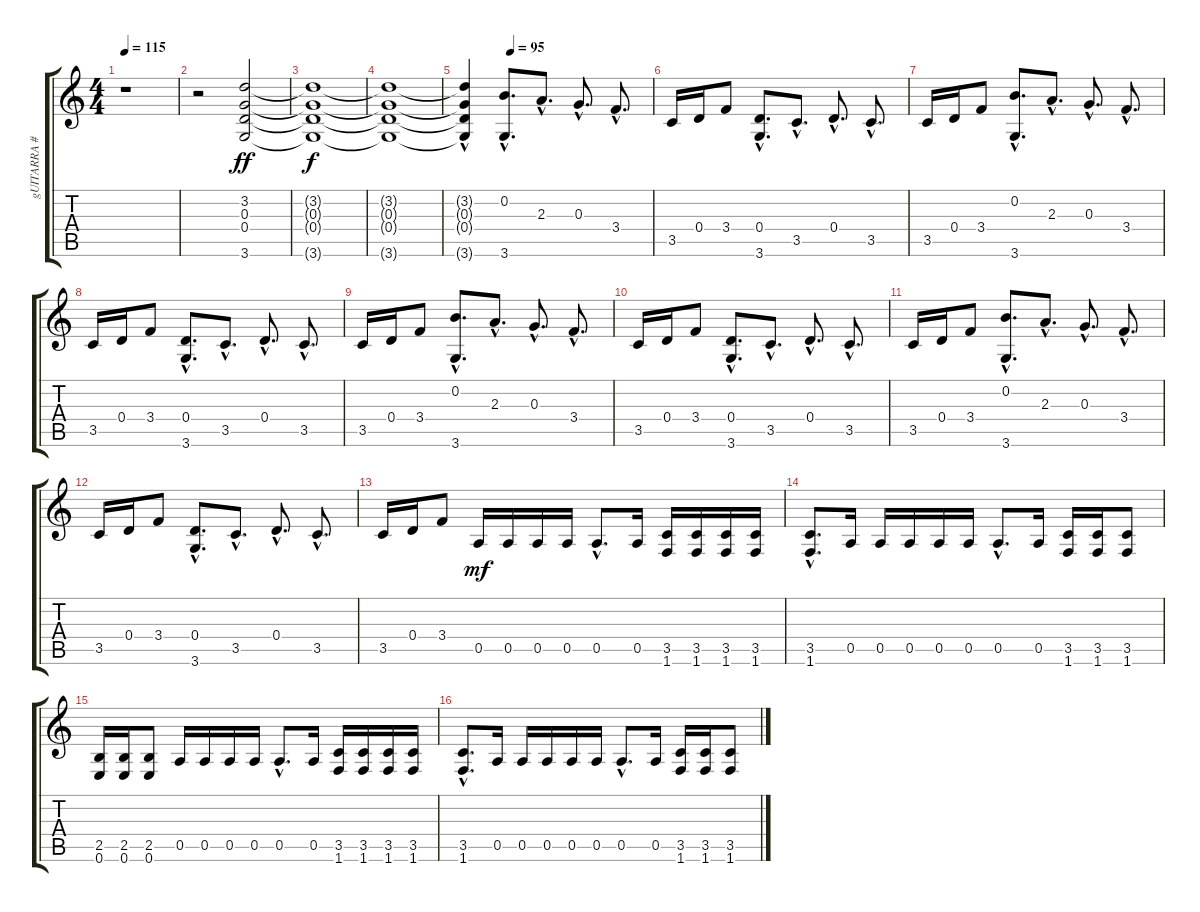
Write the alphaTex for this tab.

\track ("gUITARRA #1" "gUITARRA #") {instrument overdrivenguitar}
\staff {score tabs}
\tuning (E4 B3 G3 D3 A2 E2) {hide}
\ts (4 4)
\tempo 115
\clef g2
\ks c
r.1{dy ff instrument overdrivenguitar} |
r.2 (3.2 0.3 0.4 3.6).2 |
(3.2{t} 0.3{t} 0.4{t} 3.6{t}).1{dy f} |
(3.2{t} 0.3{t} 0.4{t} 3.6{t}).1 |
\tempo (95 0.25)
(3.2{t} 0.3{t} 0.4{t} 3.6{hac t}).4 (0.2{hac} 3.6).8{d} 2.3{hac}.8{d} 0.3{hac}.8{d} 3.4{hac}.8{d} |
3.5.16 0.4.16 3.4.8 (0.4{hac} 3.6).8{d} 3.5{hac}.8{d} 0.4{hac}.8{d} 3.5{hac}.8{d} |
3.5.16 0.4.16 3.4.8 (0.2{hac} 3.6).8{d} 2.3{hac}.8{d} 0.3{hac}.8{d} 3.4{hac}.8{d} |
3.5.16 0.4.16 3.4.8 (0.4{hac} 3.6).8{d} 3.5{hac}.8{d} 0.4{hac}.8{d} 3.5{hac}.8{d} |
3.5.16 0.4.16 3.4.8 (0.2{hac} 3.6).8{d} 2.3{hac}.8{d} 0.3{hac}.8{d} 3.4{hac}.8{d} |
3.5.16 0.4.16 3.4.8 (0.4{hac} 3.6).8{d} 3.5{hac}.8{d} 0.4{hac}.8{d} 3.5{hac}.8{d} |
3.5.16 0.4.16 3.4.8 (0.2{hac} 3.6).8{d} 2.3{hac}.8{d} 0.3{hac}.8{d} 3.4{hac}.8{d} |
3.5.16 0.4.16 3.4.8 (0.4{hac} 3.6).8{d} 3.5{hac}.8{d} 0.4{hac}.8{d} 3.5{hac}.8{d} |
3.5.16 0.4.16 3.4.8 0.5.16{dy mf} 0.5.16 0.5.16 0.5.16 0.5{hac}.8{d} 0.5.16 (3.5 1.6).16 (3.5 1.6).16 (3.5 1.6).16 (3.5 1.6).16 |
(3.5{hac} 1.6{hac}).8{d} 0.5.16 0.5.16 0.5.16 0.5.16 0.5.16 0.5{hac}.8{d} 0.5.16 (3.5 1.6).16 (3.5 1.6).16 (3.5 1.6).8 |
(2.5 0.6).16 (2.5 0.6).16 (2.5 0.6).8 0.5.16 0.5.16 0.5.16 0.5.16 0.5{hac}.8{d} 0.5.16 (3.5 1.6).16 (3.5 1.6).16 (3.5 1.6).16 (3.5 1.6).16 |
(3.5{hac} 1.6{hac}).8{d} 0.5.16 0.5.16 0.5.16 0.5.16 0.5.16 0.5{hac}.8{d} 0.5.16 (3.5 1.6).16 (3.5 1.6).16 (3.5 1.6).8
